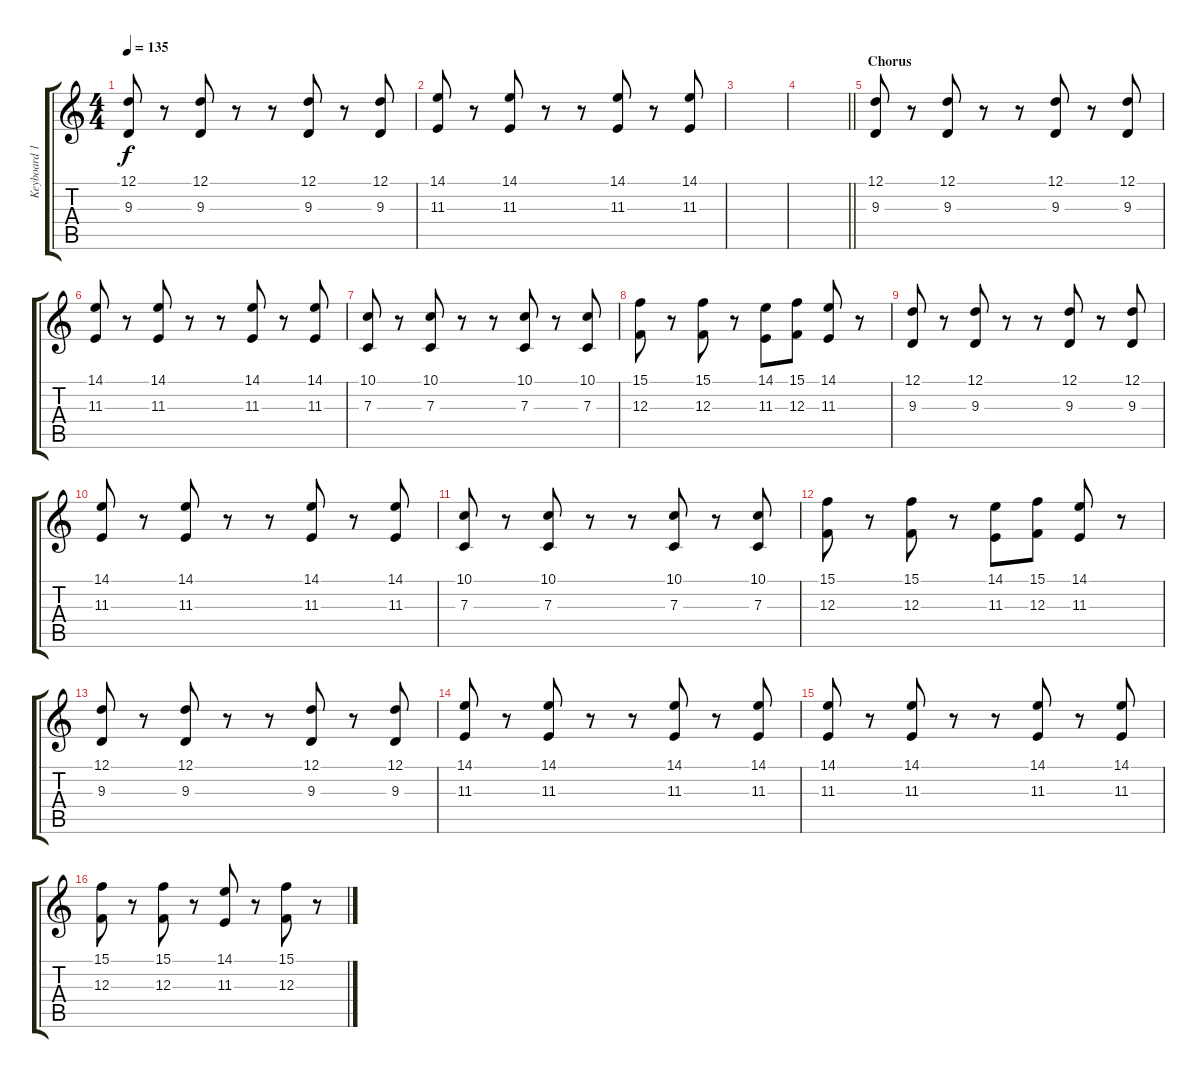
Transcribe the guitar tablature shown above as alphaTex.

\track ("Keyboard 1" "Keyboard 1") {instrument fx5brightness}
\staff {score tabs}
\tuning (D4 A3 F3 C3 G2 C2) {hide}
\ts (4 4)
\tempo 135
\clef g2
\ks c
(12.1 9.3).8{dy f} r.8 (12.1 9.3).8 r.8 r.8 (12.1 9.3).8 r.8 (12.1 9.3).8 |
(14.1 11.3).8 r.8 (14.1 11.3).8 r.8 r.8 (14.1 11.3).8 r.8 (14.1 11.3).8 |
|
\barLineRight lightlight
|
\section ("" "Chorus")
(12.1 9.3).8{instrument fx5brightness} r.8 (12.1 9.3).8 r.8 r.8 (12.1 9.3).8 r.8 (12.1 9.3).8 |
(14.1 11.3).8 r.8 (14.1 11.3).8 r.8 r.8 (14.1 11.3).8 r.8 (14.1 11.3).8 |
(10.1 7.3).8 r.8 (10.1 7.3).8 r.8 r.8 (10.1 7.3).8 r.8 (10.1 7.3).8 |
(15.1 12.3).8 r.8 (15.1 12.3).8 r.8 (14.1 11.3).8 (15.1 12.3).8 (14.1 11.3).8 r.8 |
(12.1 9.3).8 r.8 (12.1 9.3).8 r.8 r.8 (12.1 9.3).8 r.8 (12.1 9.3).8 |
(14.1 11.3).8 r.8 (14.1 11.3).8 r.8 r.8 (14.1 11.3).8 r.8 (14.1 11.3).8 |
(10.1 7.3).8 r.8 (10.1 7.3).8 r.8 r.8 (10.1 7.3).8 r.8 (10.1 7.3).8 |
(15.1 12.3).8 r.8 (15.1 12.3).8 r.8 (14.1 11.3).8 (15.1 12.3).8 (14.1 11.3).8 r.8 |
(12.1 9.3).8 r.8 (12.1 9.3).8 r.8 r.8 (12.1 9.3).8 r.8 (12.1 9.3).8 |
(14.1 11.3).8 r.8 (14.1 11.3).8 r.8 r.8 (14.1 11.3).8 r.8 (14.1 11.3).8 |
(14.1 11.3).8 r.8 (14.1 11.3).8 r.8 r.8 (14.1 11.3).8 r.8 (14.1 11.3).8 |
(15.1 12.3).8 r.8 (15.1 12.3).8 r.8 (14.1 11.3).8 r.8 (15.1 12.3).8 r.8
